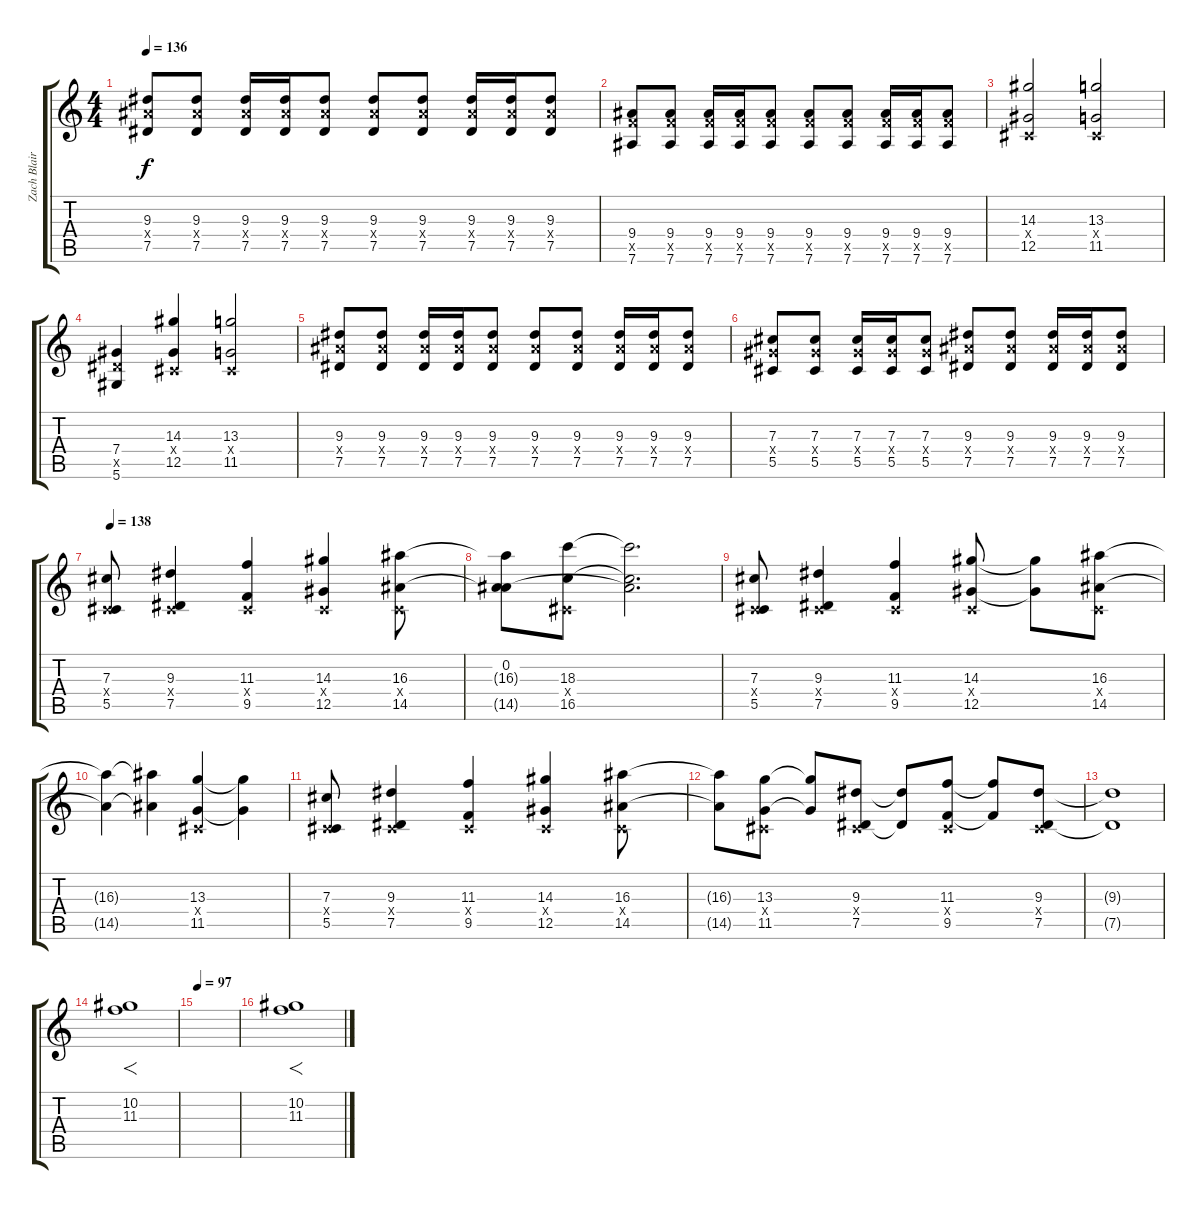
\track ("Zach Blair (Distortion Guitar)" "Zach Blair") {instrument distortionguitar}
\staff {score tabs}
\tuning (Eb4 Bb3 Gb3 Db3 Ab2 Eb2) {hide}
\ts (4 4)
\tempo 136
\clef g2
\ks c
(9.3 9.4{x} 7.5).8{dy f} (9.3 9.4{x} 7.5).8 (9.3 9.4{x} 7.5).16 (9.3 9.4{x} 7.5).16 (9.3 9.4{x} 7.5).8 (9.3 9.4{x} 7.5).8 (9.3 9.4{x} 7.5).8 (9.3 9.4{x} 7.5).16 (9.3 9.4{x} 7.5).16 (9.3 9.4{x} 7.5).8 |
(9.4 9.5{x} 7.6).8 (9.4 9.5{x} 7.6).8 (9.4 9.5{x} 7.6).16 (9.4 9.5{x} 7.6).16 (9.4 9.5{x} 7.6).8 (9.4 9.5{x} 7.6).8 (9.4 9.5{x} 7.6).8 (9.4 9.5{x} 7.6).16 (9.4 9.5{x} 7.6).16 (9.4 9.5{x} 7.6).8 |
(14.3 0.4{x} 12.5).2 (13.3 0.4{x} 11.5).2 |
(7.4 7.5{x} 5.6).4 (14.3 0.4{x} 12.5).4 (13.3 0.4{x} 11.5).2 |
(9.3 9.4{x} 7.5).8 (9.3 9.4{x} 7.5).8 (9.3 9.4{x} 7.5).16 (9.3 9.4{x} 7.5).16 (9.3 9.4{x} 7.5).8 (9.3 9.4{x} 7.5).8 (9.3 9.4{x} 7.5).8 (9.3 9.4{x} 7.5).16 (9.3 9.4{x} 7.5).16 (9.3 9.4{x} 7.5).8 |
(7.3 7.4{x} 5.5).8 (7.3 7.4{x} 5.5).8 (7.3 7.4{x} 5.5).16 (7.3 7.4{x} 5.5).16 (7.3 7.4{x} 5.5).8 (9.3 9.4{x} 7.5).8 (9.3 9.4{x} 7.5).8 (9.3 9.4{x} 7.5).16 (9.3 9.4{x} 7.5).16 (9.3 9.4{x} 7.5).8 |
\tempo 138
(7.3 0.4{x} 5.5).8 (9.3 0.4{x} 7.5).4 (11.3 0.4{x} 9.5).4 (14.3 0.4{x} 12.5).4 (16.3 0.4{x} 14.5).8 |
(0.2 16.3{t} 14.5{t}).8 (18.3 0.4{x} 16.5).8 (0.2{t} 18.3{t} 16.5{t}).2{d} |
(7.3 0.4{x} 5.5).8 (9.3 0.4{x} 7.5).4 (11.3 0.4{x} 9.5).4 (14.3 0.4{x} 12.5).8 (14.3{t} 12.5{t}).8 (16.3 0.4{x} 14.5).8 |
(16.3{t} 14.5{t}).4 (16.3{t} 14.5{t}).4 (13.3 0.4{x} 11.5).4 (13.3{t} 11.5{t}).4 |
(7.3 0.4{x} 5.5).8 (9.3 0.4{x} 7.5).4 (11.3 0.4{x} 9.5).4 (14.3 0.4{x} 12.5).4 (16.3 0.4{x} 14.5).8 |
(16.3{t} 14.5{t}).8 (13.3 0.4{x} 11.5).8 (13.3{t} 11.5{t}).8 (9.3 0.4{x} 7.5).8 (9.3{t} 7.5{t}).8 (11.3 0.4{x} 9.5).8 (11.3{t} 9.5{t}).8 (9.3 0.4{x} 7.5).8 |
(9.3{t} 7.5{t}).1 |
(10.2 11.3).1{f} |
\tempo 97
|
(10.2 11.3).1{f}
